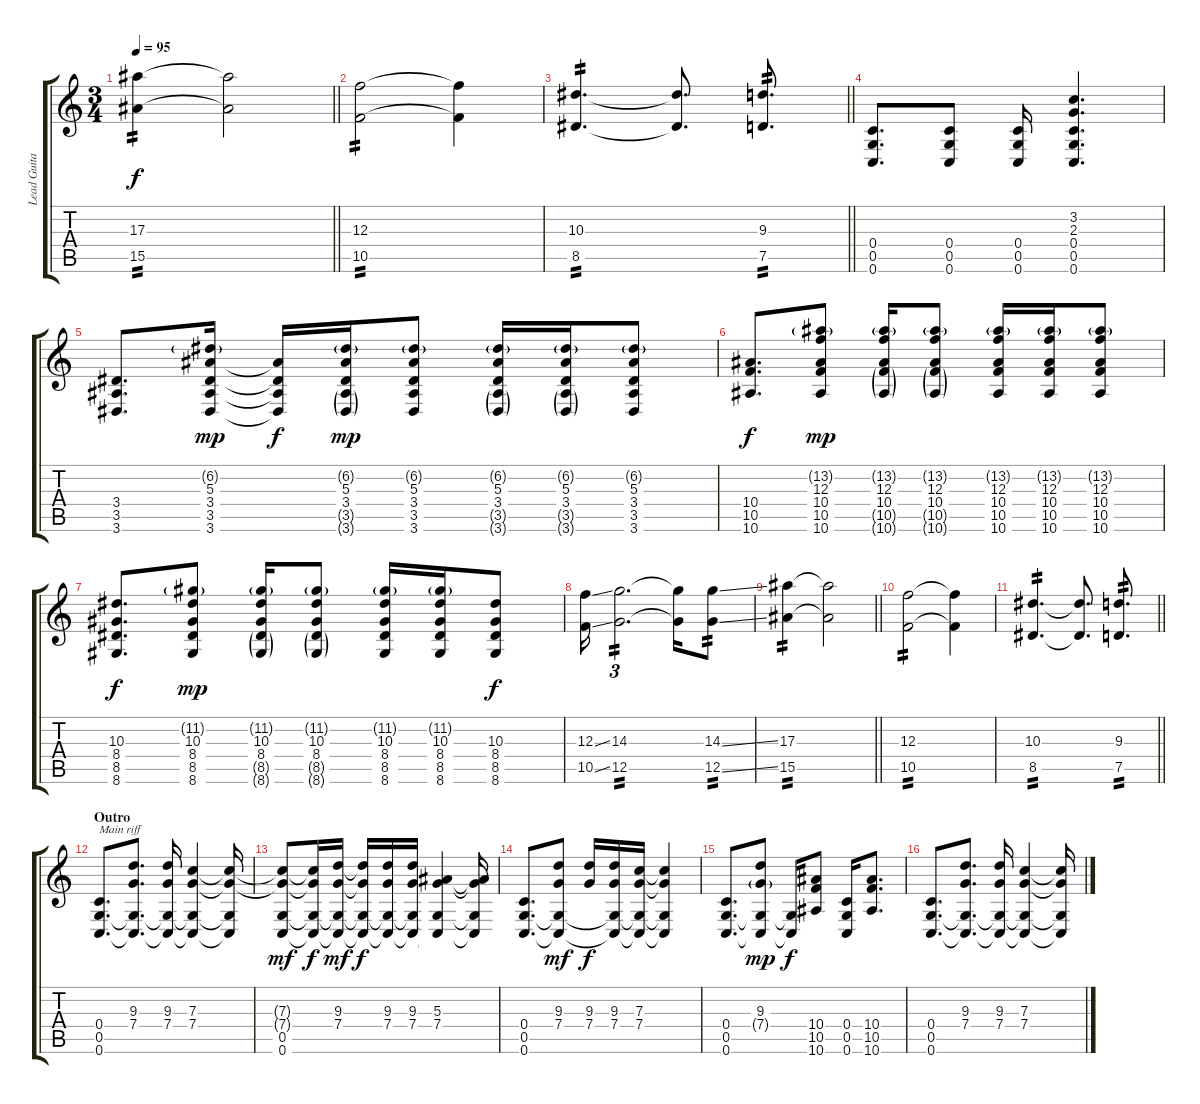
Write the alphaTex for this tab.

\track ("Lead Guitar" "Lead Guita") {instrument distortionguitar}
\staff {score tabs}
\tuning (D4 A3 F3 C3 G2 C2) {hide}
\ts (3 4)
\tempo 95
\clef g2
\barLineRight lightlight
\ks c
(17.3 15.5).4{tp 2 dy f} (17.3{t} 15.5{t}).2 |
(12.3 10.5).2{tp 2} (12.3{t} 10.5{t}).4 |
\barLineRight lightlight
(10.3 8.5).4{d tp 2} (10.3{t} 8.5{t}).8{d} (9.3 7.5).8{d tp 2} |
(0.4 0.5 0.6).8{d} (0.4 0.5 0.6).8 (0.4 0.5 0.6).16 (3.2 2.3 0.4 0.5 0.6).4{d} |
(3.4 3.5 3.6).8{d} (6.2{g} 5.3 3.4 3.5 3.6).16{dy mp} (5.3{t} 3.4{t} 3.5{t} 3.6{t}).16{dy f} (6.2{g} 5.3 3.4 3.5{g} 3.6{g}).16{dy mp} (6.2{g} 5.3 3.4 3.5 3.6).8 (6.2{g} 5.3 3.4 3.5{g} 3.6{g}).16 (6.2{g} 5.3 3.4 3.5{g} 3.6{g}).16 (6.2{g} 5.3 3.4 3.5 3.6).8 |
(10.4 10.5 10.6).8{d dy f} (13.2{g} 12.3 10.4 10.5 10.6).8{dy mp} (13.2{g} 12.3 10.4 10.5{g} 10.6{g}).16 (13.2{g} 12.3 10.4 10.5{g} 10.6{g}).8 (13.2{g} 12.3 10.4 10.5 10.6).16 (13.2{g} 12.3 10.4 10.5 10.6).16 (13.2{g} 12.3 10.4 10.5 10.6).8 |
(10.3 8.4 8.5 8.6).8{d dy f} (11.2{g} 10.3 8.4 8.5 8.6).8{dy mp} (11.2{g} 10.3 8.4 8.5{g} 8.6{g}).16 (11.2{g} 10.3 8.4 8.5{g} 8.6{g}).8 (11.2{g} 10.3 8.4 8.5 8.6).16 (11.2{g} 10.3 8.4 8.5 8.6).16 (10.3 8.4 8.5 8.6).8{dy f} |
(12.3{ss} 10.5{ss}).16 (14.3 12.5).2{d tu (3 2) tp 2} (14.3{t} 12.5{t}).16 (14.3{ss} 12.5{ss}).8{tp 2} |
\barLineRight lightlight
(17.3 15.5).4{tp 2} (17.3{t} 15.5{t}).2 |
(12.3 10.5).2{tp 2} (12.3{t} 10.5{t}).4 |
\barLineRight lightlight
(10.3 8.5).4{d tp 2} (10.3{t} 8.5{t}).8{d} (9.3 7.5).8{d tp 2} |
\section ("" "Outro")
(0.4 0.5 0.6).8{d txt "Main riff"} (9.3 7.4 0.5{t} 0.6{t}).8{d} (9.3 7.4 0.5{t} 0.6{t}).16 (7.3 7.4 0.5{t} 0.6{t}).4 (7.3{t} 7.4{t} 0.5{t} 0.6{t}).16 |
(7.3{t} 7.4{t} 0.5 0.6).8{dy mf} (7.3{t} 7.4{t} 0.5{t} 0.6{t}).16{dy f} (9.3 7.4 0.5{t} 0.6{t}).16{dy mf} (9.3{t} 7.4{t} 0.5{t} 0.6{t}).16{dy f} (9.3 7.4 0.5{t} 0.6{t}).16 (9.3 7.4 0.5{t} 0.6{t}).16 (5.3 7.4 0.5{t} 0.6{t}).4 (5.3{t} 7.4{t} 0.5{t} 0.6{t}).16 |
(0.4 0.5 0.6).8{d} (9.3 7.4 0.5{t} 0.6{t}).8{dy mf} (9.3 7.4).16{dy f} (9.3 7.4 0.5{t} 0.6{t}).16 (7.3 7.4 0.5{t} 0.6{t}).16 (7.3{t} 7.4{t} 0.5{t} 0.6{t}).4 |
(0.4 0.5 0.6).8{d} (9.3 7.4{g} 0.5{t} 0.6{t}).8{dy mp} (0.5{t} 0.6{t}).16{dy f} (10.4 10.5 10.6).8 (0.4 0.5 0.6).16 (10.4 10.5 10.6).8{d} |
(0.4 0.5 0.6).8{d} (9.3 7.4 0.5{t} 0.6{t}).8{d} (9.3 7.4 0.5{t} 0.6{t}).16 (7.3 7.4 0.5{t} 0.6{t}).4 (7.3{t} 7.4{t} 0.5{t} 0.6{t}).16
